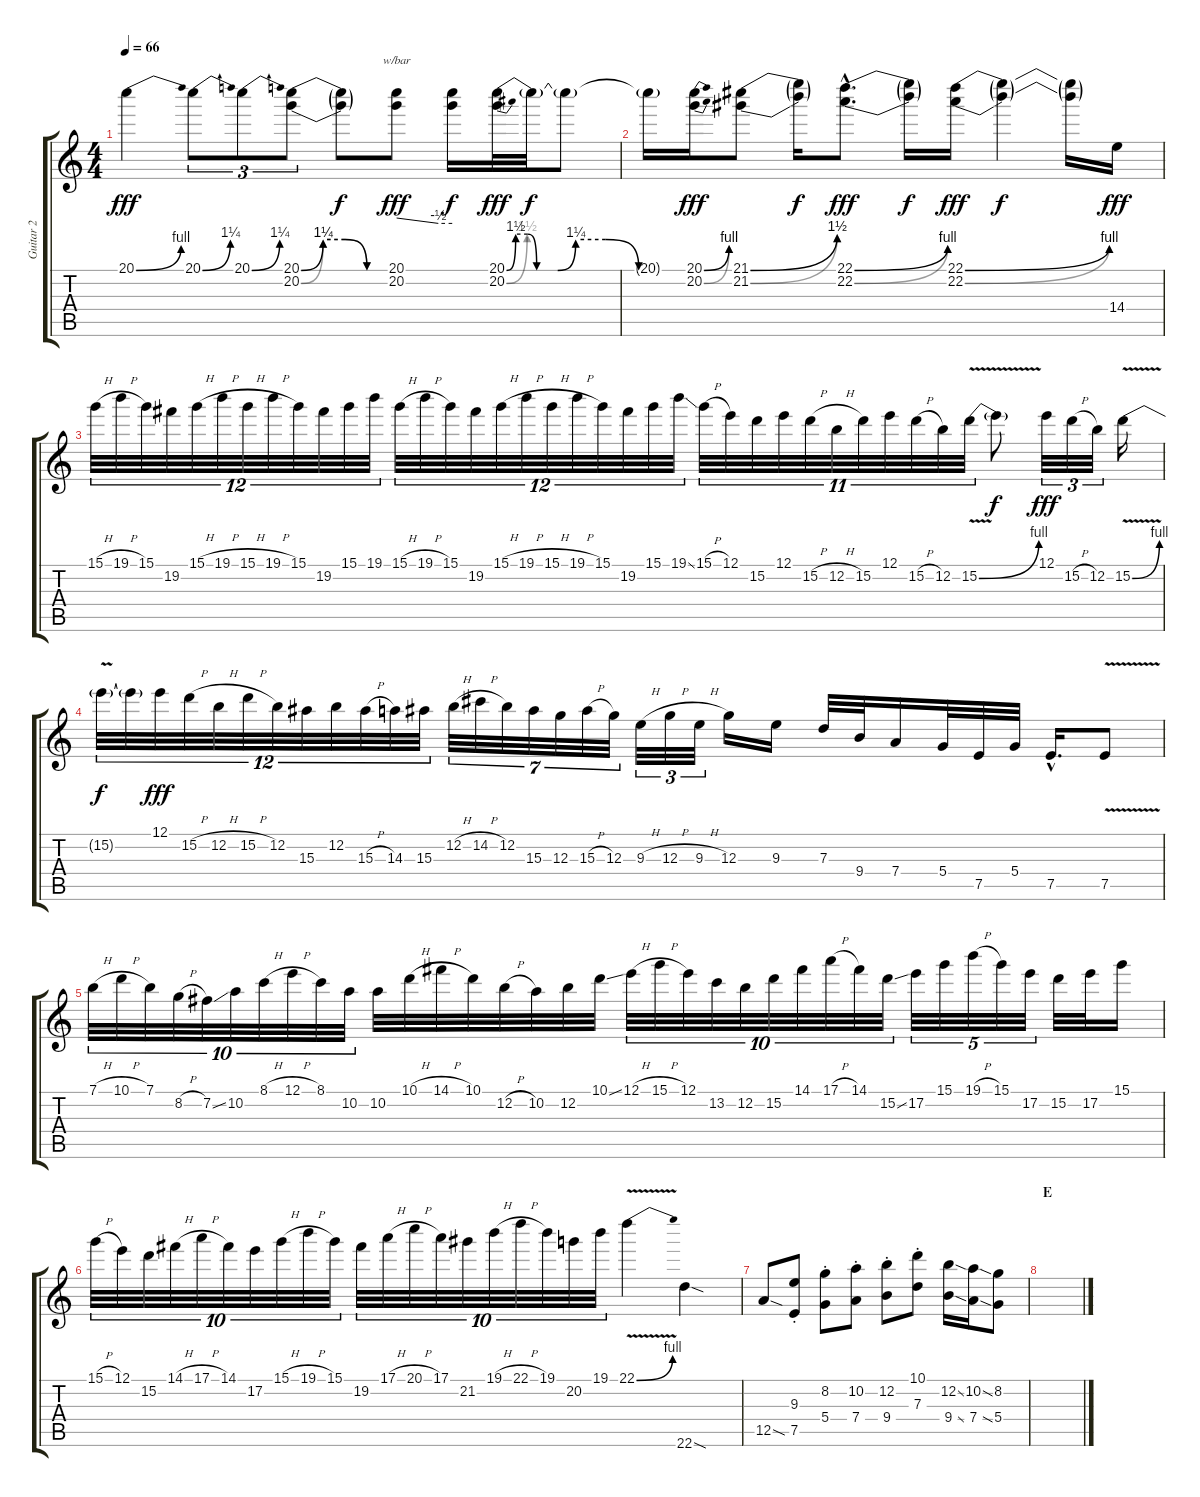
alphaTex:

\track ("Guitar 2" "Guitar 2") {instrument distortionguitar}
\staff {score tabs}
\tuning (E4 B3 G3 D3 A2 E2) {hide}
\ts (4 4)
\tempo 66
\clef g2
\ks c
20.1{be (bend 0 0 60 4)}.4{dy fff} 20.1{be (bend 0 0 60 5)}.8{tu (3 2)} 20.1{be (bend 0 0 60 5)}.8{tu (3 2)} (20.1{be (custom 0 0 15 5 30 5 45 0 60 0)} 20.2{be (custom 0 0 15 5 30 5 45 0 60 0)}).8{tu (3 2)} (20.1{t} 20.2{t}).8{dy f} (20.1 20.2).8{tbe (custom default 0 0 45 -2 60 -2) dy fff} (20.1{t} 20.2{t}).16{dy f} (20.1{be (custom 0 0 3 6 7 6 10 0 17 0 23 5 33 5 44 0 60 0)} 20.2{be (bend 0 0 60 6)}).32{dy fff} 20.1{t}.32{dy f} 20.1{t}.8 |
20.1{t}.16 (20.1{be (bend 0 0 60 4)} 20.2{be (bend 0 0 60 4)}).16{dy fff} (21.1{be (bend 0 0 60 6)} 21.2{be (bend 0 0 60 6)}).8 (21.1{t} 21.2{t}).16{dy f} (22.1{be (bend 0 0 60 4) hac} 22.2{be (bend 0 0 60 4) hac}).8{d dy fff} (22.1{t} 22.2{t}).16{dy f} (22.1{be (bend 0 0 60 4)} 22.2{be (bend 0 0 60 4)}).16{dy fff} (22.1{t} 22.2{t}).4{dy f} (22.1{t} 22.2{t}).16 14.4.16{dy fff} |
15.1{h}.32{tu (12 8)} 19.1{h}.32{tu (12 8)} 15.1.32{tu (12 8)} 19.2.32{tu (12 8)} 15.1{h}.32{tu (12 8)} 19.1{h}.32{tu (12 8)} 15.1{h}.32{tu (12 8)} 19.1{h}.32{tu (12 8)} 15.1.32{tu (12 8)} 19.2.32{tu (12 8)} 15.1.32{tu (12 8)} 19.1.32{tu (12 8)} 15.1{h}.32{tu (12 8)} 19.1{h}.32{tu (12 8)} 15.1.32{tu (12 8)} 19.2.32{tu (12 8)} 15.1{h}.32{tu (12 8)} 19.1{h}.32{tu (12 8)} 15.1{h}.32{tu (12 8)} 19.1{h}.32{tu (12 8)} 15.1.32{tu (12 8)} 19.2.32{tu (12 8)} 15.1.32{tu (12 8)} 19.1{ss}.32{tu (12 8)} 15.1{h}.32{tu (11 8)} 12.1.32{tu (11 8)} 15.2.32{tu (11 8)} 12.1.32{tu (11 8)} 15.2{h}.32{tu (11 8)} 12.2{h}.32{tu (11 8)} 15.2.32{tu (11 8)} 12.1.32{tu (11 8)} 15.2{h}.32{tu (11 8)} 12.2.32{tu (11 8)} 15.2{be (bend 0 0 60 4) v}.32{tu (11 8)} 15.2{t}.8{dy f} 12.1.32{tu (3 2) dy fff} 15.2{h}.32{tu (3 2)} 12.2.32{tu (3 2)} 15.2{be (bend 0 0 60 4) v}.16 |
15.2{t}.32{tu (12 8) dy f} 15.2{t}.32{tu (12 8)} 12.1.32{tu (12 8) dy fff} 15.2{h}.32{tu (12 8)} 12.2{h}.32{tu (12 8)} 15.2{h}.32{tu (12 8)} 12.2.32{tu (12 8)} 15.3.32{tu (12 8)} 12.2.32{tu (12 8)} 15.3{h}.32{tu (12 8)} 14.3.32{tu (12 8)} 15.3.32{tu (12 8)} 12.2{h}.32{tu (7 4)} 14.2{h}.32{tu (7 4)} 12.2.32{tu (7 4)} 15.3.32{tu (7 4)} 12.3.32{tu (7 4)} 15.3{h}.32{tu (7 4)} 12.3.32{tu (7 4)} 9.3{h}.32{tu (3 2)} 12.3{h}.32{tu (3 2)} 9.3{h}.32{tu (3 2)} 12.3.16 9.3.16 7.3.32 9.4.32 7.4.16 5.4.32 7.5.32 5.4.32 7.5{hac}.16{d} 7.5{v}.8 |
7.1{h}.32{tu (10 8)} 10.1{h}.32{tu (10 8)} 7.1.32{tu (10 8)} 8.2{h}.32{tu (10 8)} 7.2{ss}.32{tu (10 8)} 10.2.32{tu (10 8)} 8.1{h}.32{tu (10 8)} 12.1{h}.32{tu (10 8)} 8.1.32{tu (10 8)} 10.2.32{tu (10 8)} 10.2.32 10.1{h}.32 14.1{h}.32 10.1.32 12.2{h}.32 10.2.32 12.2.32 10.1{ss}.32 12.1{h}.32{tu (10 8)} 15.1{h}.32{tu (10 8)} 12.1.32{tu (10 8)} 13.2.32{tu (10 8)} 12.2.32{tu (10 8)} 15.2.32{tu (10 8)} 14.1.32{tu (10 8)} 17.1{h}.32{tu (10 8)} 14.1.32{tu (10 8)} 15.2{ss}.32{tu (10 8)} 17.2.32{tu (5 4)} 15.1.32{tu (5 4)} 19.1{h}.32{tu (5 4)} 15.1.32{tu (5 4)} 17.2.32{tu (5 4)} 15.2.32 17.2.32 15.1.16 |
15.1{h}.32{tu (10 8)} 12.1.32{tu (10 8)} 15.2.32{tu (10 8)} 14.1{h}.32{tu (10 8)} 17.1{h}.32{tu (10 8)} 14.1.32{tu (10 8)} 17.2.32{tu (10 8)} 15.1{h}.32{tu (10 8)} 19.1{h}.32{tu (10 8)} 15.1.32{tu (10 8)} 19.2.32{tu (10 8)} 17.1{h}.32{tu (10 8)} 20.1{h}.32{tu (10 8)} 17.1.32{tu (10 8)} 21.2.32{tu (10 8)} 19.1{h}.32{tu (10 8)} 22.1{h}.32{tu (10 8)} 19.1.32{tu (10 8)} 20.2.32{tu (10 8)} 19.1.32{tu (10 8)} 22.1{be (bend 0 0 60 4) v}.4 22.6{sod}.4 |
12.5{sod}.8{volume 0} (9.3{st} 7.5{st}).8 (8.2{st} 5.4{st}).8 (10.2{st} 7.4{st}).8 (12.2{st} 9.4{st}).8 (10.1{st} 7.3{st}).8 (12.2{ss} 9.4{ss}).16 (10.2{ss} 7.4{ss}).16 (8.2 5.4).8 |
\section ("" "E")
